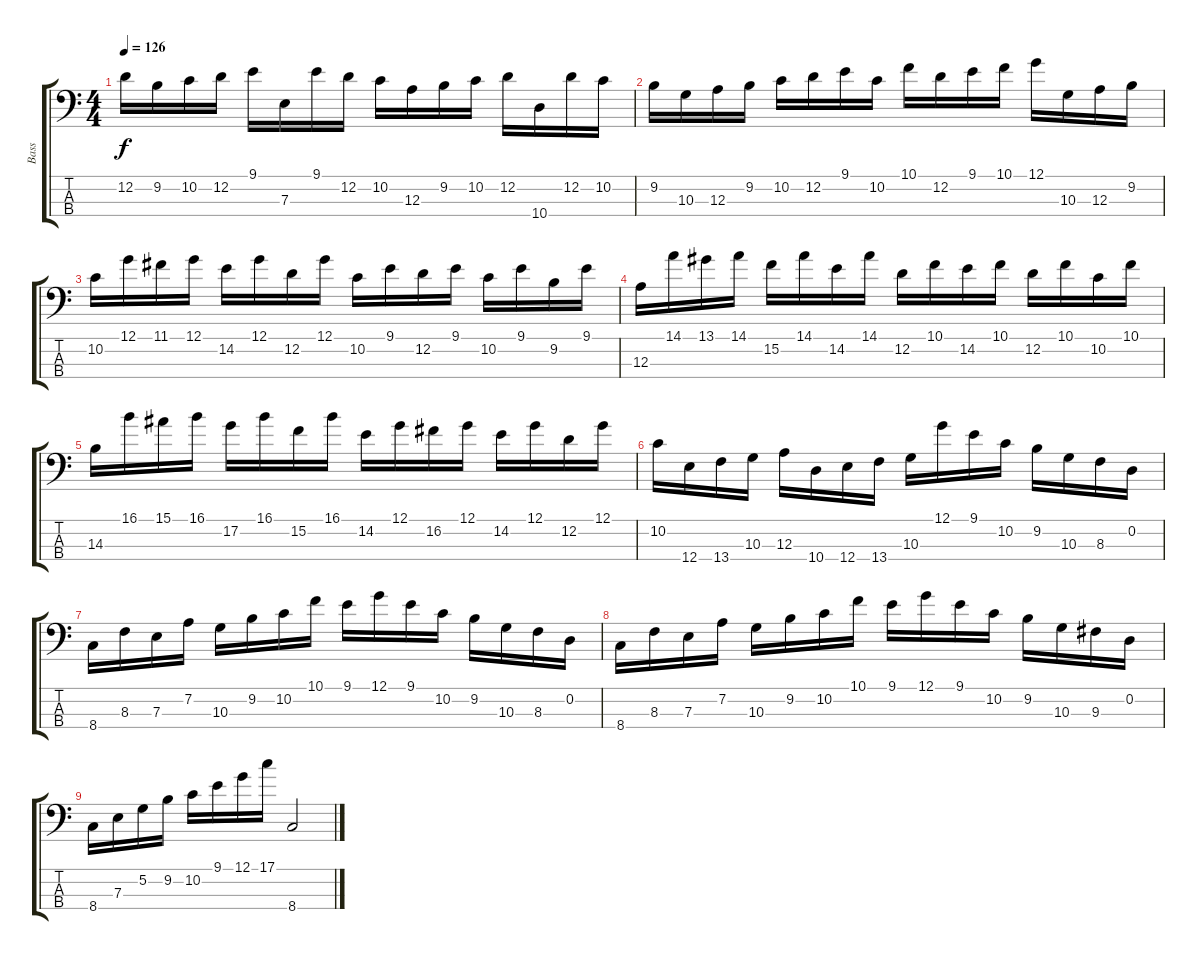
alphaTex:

\track ("Bass" "Bass") {instrument acousticbass}
\staff {score tabs}
\tuning (G2 D2 A1 E1) {hide}
\ts (4 4)
\tempo 126
\clef f4
\ks c
12.2.16{dy f} 9.2.16 10.2.16 12.2.16 9.1.16 7.3.16 9.1.16 12.2.16 10.2.16 12.3.16 9.2.16 10.2.16 12.2.16 10.4.16 12.2.16 10.2.16 |
9.2.16 10.3.16 12.3.16 9.2.16 10.2.16 12.2.16 9.1.16 10.2.16 10.1.16 12.2.16 9.1.16 10.1.16 12.1.16 10.3.16 12.3.16 9.2.16 |
10.2.16 12.1.16 11.1.16 12.1.16 14.2.16 12.1.16 12.2.16 12.1.16 10.2.16 9.1.16 12.2.16 9.1.16 10.2.16 9.1.16 9.2.16 9.1.16 |
12.3.16 14.1.16 13.1.16 14.1.16 15.2.16 14.1.16 14.2.16 14.1.16 12.2.16 10.1.16 14.2.16 10.1.16 12.2.16 10.1.16 10.2.16 10.1.16 |
14.3.16 16.1.16 15.1.16 16.1.16 17.2.16 16.1.16 15.2.16 16.1.16 14.2.16 12.1.16 16.2.16 12.1.16 14.2.16 12.1.16 12.2.16 12.1.16 |
10.2.16 12.4.16 13.4.16 10.3.16 12.3.16 10.4.16 12.4.16 13.4.16 10.3.16 12.1.16 9.1.16 10.2.16 9.2.16 10.3.16 8.3.16 0.2.16 |
8.4.16 8.3.16 7.3.16 7.2.16 10.3.16 9.2.16 10.2.16 10.1.16 9.1.16 12.1.16 9.1.16 10.2.16 9.2.16 10.3.16 8.3.16 0.2.16 |
8.4.16 8.3.16 7.3.16 7.2.16 10.3.16 9.2.16 10.2.16 10.1.16 9.1.16 12.1.16 9.1.16 10.2.16 9.2.16 10.3.16 9.3.16 0.2.16 |
8.4.16 7.3.16 5.2.16 9.2.16 10.2.16 9.1.16 12.1.16 17.1.16 8.4.2
